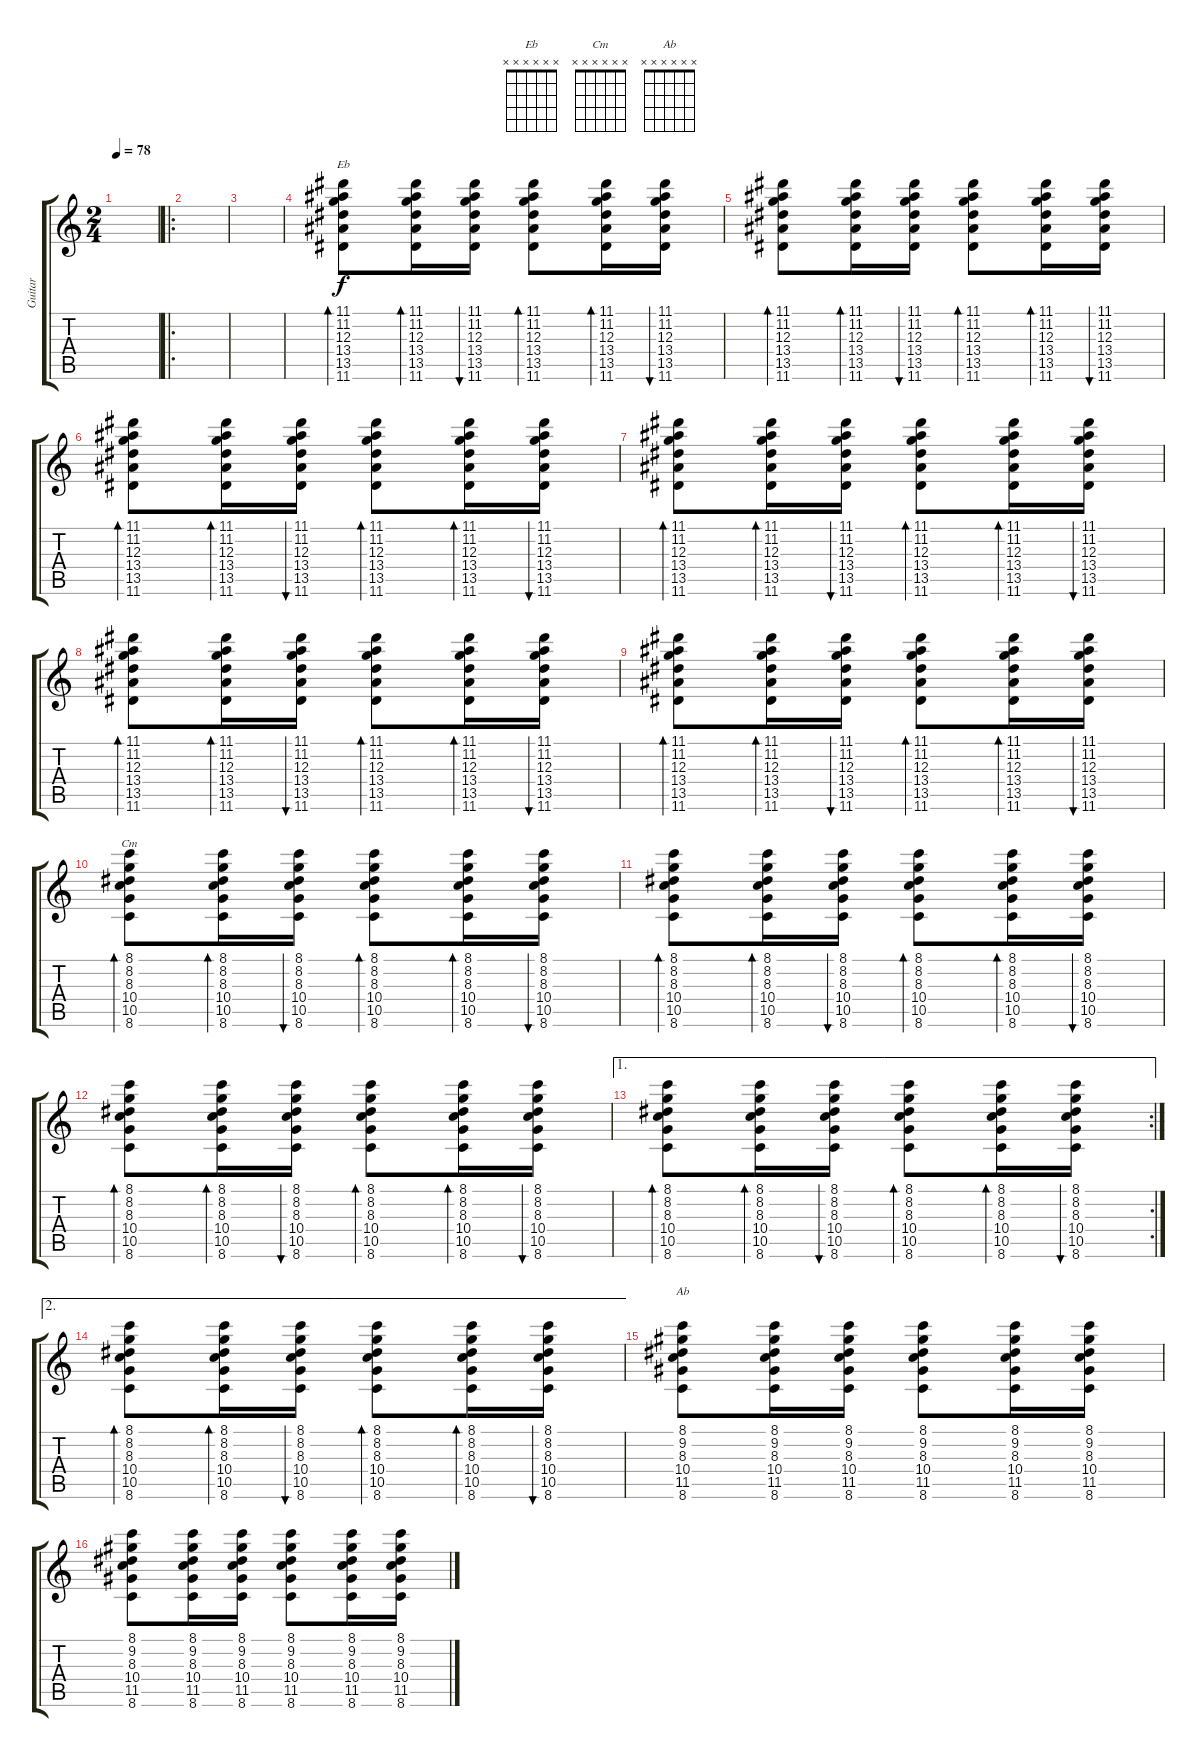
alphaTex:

\track ("Guitar" "Guitar") {instrument electricguitarjazz}
\staff {score tabs}
\tuning (E4 B3 G3 D3 A2 E2) {hide}
\chord ("Eb" x x x x x x)
\chord ("Cm" x x x x x x)
\chord ("Ab" x x x x x x)
\ts (2 4)
\tempo 78
\tempo 135
\tempo 78
\clef g2
\ks c
|
\ro
|
|
(11.1 11.2 12.3 13.4 13.5 11.6).8{bd 30 ch "Eb"} (11.1 11.2 12.3 13.4 13.5 11.6).16{bd 30} (11.1 11.2 12.3 13.4 13.5 11.6).16{bu 30} (11.1 11.2 12.3 13.4 13.5 11.6).8{bd 30} (11.1 11.2 12.3 13.4 13.5 11.6).16{bd 30} (11.1 11.2 12.3 13.4 13.5 11.6).16{bu 30} |
(11.1 11.2 12.3 13.4 13.5 11.6).8{bd 30} (11.1 11.2 12.3 13.4 13.5 11.6).16{bd 30} (11.1 11.2 12.3 13.4 13.5 11.6).16{bu 30} (11.1 11.2 12.3 13.4 13.5 11.6).8{bd 30} (11.1 11.2 12.3 13.4 13.5 11.6).16{bd 30} (11.1 11.2 12.3 13.4 13.5 11.6).16{bu 30} |
(11.1 11.2 12.3 13.4 13.5 11.6).8{bd 30} (11.1 11.2 12.3 13.4 13.5 11.6).16{bd 30} (11.1 11.2 12.3 13.4 13.5 11.6).16{bu 30} (11.1 11.2 12.3 13.4 13.5 11.6).8{bd 30} (11.1 11.2 12.3 13.4 13.5 11.6).16{bd 30} (11.1 11.2 12.3 13.4 13.5 11.6).16{bu 30} |
(11.1 11.2 12.3 13.4 13.5 11.6).8{bd 30} (11.1 11.2 12.3 13.4 13.5 11.6).16{bd 30} (11.1 11.2 12.3 13.4 13.5 11.6).16{bu 30} (11.1 11.2 12.3 13.4 13.5 11.6).8{bd 30} (11.1 11.2 12.3 13.4 13.5 11.6).16{bd 30} (11.1 11.2 12.3 13.4 13.5 11.6).16{bu 30} |
(11.1 11.2 12.3 13.4 13.5 11.6).8{bd 30} (11.1 11.2 12.3 13.4 13.5 11.6).16{bd 30} (11.1 11.2 12.3 13.4 13.5 11.6).16{bu 30} (11.1 11.2 12.3 13.4 13.5 11.6).8{bd 30} (11.1 11.2 12.3 13.4 13.5 11.6).16{bd 30} (11.1 11.2 12.3 13.4 13.5 11.6).16{bu 30} |
(11.1 11.2 12.3 13.4 13.5 11.6).8{bd 30} (11.1 11.2 12.3 13.4 13.5 11.6).16{bd 30} (11.1 11.2 12.3 13.4 13.5 11.6).16{bu 30} (11.1 11.2 12.3 13.4 13.5 11.6).8{bd 30} (11.1 11.2 12.3 13.4 13.5 11.6).16{bd 30} (11.1 11.2 12.3 13.4 13.5 11.6).16{bu 30} |
(8.1 8.2 8.3 10.4 10.5 8.6).8{bd 30 ch "Cm"} (8.1 8.2 8.3 10.4 10.5 8.6).16{bd 30} (8.1 8.2 8.3 10.4 10.5 8.6).16{bu 30} (8.1 8.2 8.3 10.4 10.5 8.6).8{bd 30} (8.1 8.2 8.3 10.4 10.5 8.6).16{bd 30} (8.1 8.2 8.3 10.4 10.5 8.6).16{bu 30} |
(8.1 8.2 8.3 10.4 10.5 8.6).8{bd 30} (8.1 8.2 8.3 10.4 10.5 8.6).16{bd 30} (8.1 8.2 8.3 10.4 10.5 8.6).16{bu 30} (8.1 8.2 8.3 10.4 10.5 8.6).8{bd 30} (8.1 8.2 8.3 10.4 10.5 8.6).16{bd 30} (8.1 8.2 8.3 10.4 10.5 8.6).16{bu 30} |
(8.1 8.2 8.3 10.4 10.5 8.6).8{bd 30} (8.1 8.2 8.3 10.4 10.5 8.6).16{bd 30} (8.1 8.2 8.3 10.4 10.5 8.6).16{bu 30} (8.1 8.2 8.3 10.4 10.5 8.6).8{bd 30} (8.1 8.2 8.3 10.4 10.5 8.6).16{bd 30} (8.1 8.2 8.3 10.4 10.5 8.6).16{bu 30} |
\ae 1
\rc 2
(8.1 8.2 8.3 10.4 10.5 8.6).8{bd 30} (8.1 8.2 8.3 10.4 10.5 8.6).16{bd 30} (8.1 8.2 8.3 10.4 10.5 8.6).16{bu 30} (8.1 8.2 8.3 10.4 10.5 8.6).8{bd 30} (8.1 8.2 8.3 10.4 10.5 8.6).16{bd 30} (8.1 8.2 8.3 10.4 10.5 8.6).16{bu 30} |
\ae 2
(8.1 8.2 8.3 10.4 10.5 8.6).8{bd 30} (8.1 8.2 8.3 10.4 10.5 8.6).16{bd 30} (8.1 8.2 8.3 10.4 10.5 8.6).16{bu 30} (8.1 8.2 8.3 10.4 10.5 8.6).8{bd 30} (8.1 8.2 8.3 10.4 10.5 8.6).16{bd 30} (8.1 8.2 8.3 10.4 10.5 8.6).16{bu 30} |
(8.1 9.2 8.3 10.4 11.5 8.6).8{ch "Ab"} (8.1 9.2 8.3 10.4 11.5 8.6).16 (8.1 9.2 8.3 10.4 11.5 8.6).16 (8.1 9.2 8.3 10.4 11.5 8.6).8 (8.1 9.2 8.3 10.4 11.5 8.6).16 (8.1 9.2 8.3 10.4 11.5 8.6).16 |
(8.1 9.2 8.3 10.4 11.5 8.6).8 (8.1 9.2 8.3 10.4 11.5 8.6).16 (8.1 9.2 8.3 10.4 11.5 8.6).16 (8.1 9.2 8.3 10.4 11.5 8.6).8 (8.1 9.2 8.3 10.4 11.5 8.6).16 (8.1 9.2 8.3 10.4 11.5 8.6).16
